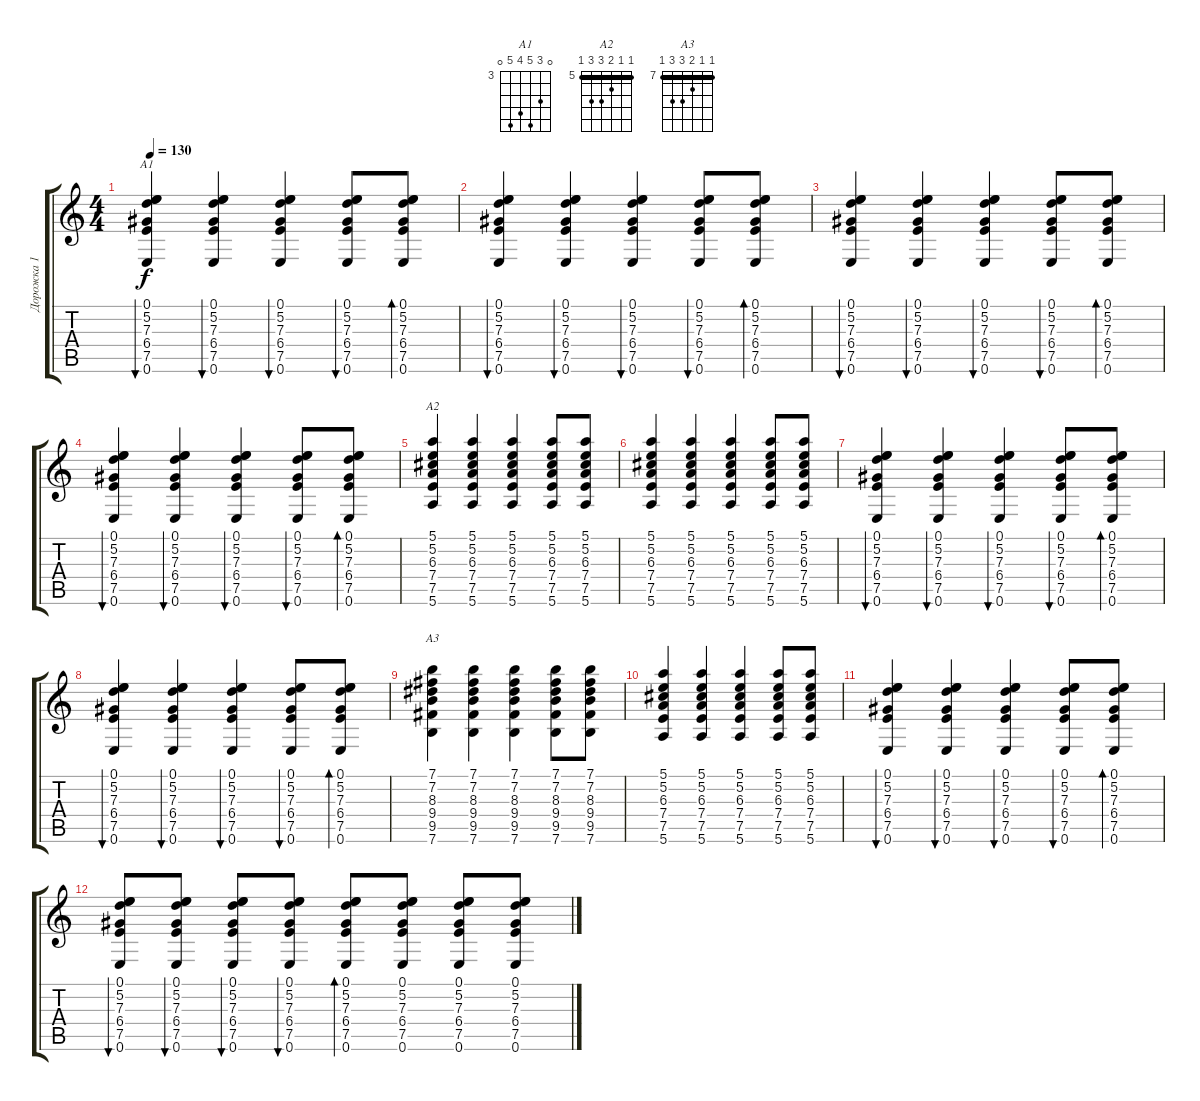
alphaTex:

\track ("Дорожка 1" "Дорожка 1") {instrument acousticguitarnylon}
\staff {score tabs}
\tuning (E4 B3 G3 D3 A2 E2) {hide}
\chord ("A1" 0 5 7 6 7 0) {firstfret 3}
\chord ("A2" 5 5 6 7 7 5) {firstfret 5 barre 5}
\chord ("A3" 7 7 8 9 9 7) {firstfret 7 barre 7}
\ts (4 4)
\tempo 130
\clef g2
\ks c
(0.1 5.2 7.3 6.4 7.5 0.6).4{bu 60 ch "A1" dy f instrument acousticguitarnylon} (0.1 5.2 7.3 6.4 7.5 0.6).4{bu 60} (0.1 5.2 7.3 6.4 7.5 0.6).4{bu 60} (0.1 5.2 7.3 6.4 7.5 0.6).8{bu 60} (0.1 5.2 7.3 6.4 7.5 0.6).8{bd 60} |
(0.1 5.2 7.3 6.4 7.5 0.6).4{bu 60} (0.1 5.2 7.3 6.4 7.5 0.6).4{bu 60} (0.1 5.2 7.3 6.4 7.5 0.6).4{bu 60} (0.1 5.2 7.3 6.4 7.5 0.6).8{bu 60} (0.1 5.2 7.3 6.4 7.5 0.6).8{bd 60} |
(0.1 5.2 7.3 6.4 7.5 0.6).4{bu 60} (0.1 5.2 7.3 6.4 7.5 0.6).4{bu 60} (0.1 5.2 7.3 6.4 7.5 0.6).4{bu 60} (0.1 5.2 7.3 6.4 7.5 0.6).8{bu 60} (0.1 5.2 7.3 6.4 7.5 0.6).8{bd 60} |
(0.1 5.2 7.3 6.4 7.5 0.6).4{bu 60} (0.1 5.2 7.3 6.4 7.5 0.6).4{bu 60} (0.1 5.2 7.3 6.4 7.5 0.6).4{bu 60} (0.1 5.2 7.3 6.4 7.5 0.6).8{bu 60} (0.1 5.2 7.3 6.4 7.5 0.6).8{bd 60} |
(5.1 5.2 6.3 7.4 7.5 5.6).4{ch "A2"} (5.1 5.2 6.3 7.4 7.5 5.6).4 (5.1 5.2 6.3 7.4 7.5 5.6).4 (5.1 5.2 6.3 7.4 7.5 5.6).8 (5.1 5.2 6.3 7.4 7.5 5.6).8 |
(5.1 5.2 6.3 7.4 7.5 5.6).4 (5.1 5.2 6.3 7.4 7.5 5.6).4 (5.1 5.2 6.3 7.4 7.5 5.6).4 (5.1 5.2 6.3 7.4 7.5 5.6).8 (5.1 5.2 6.3 7.4 7.5 5.6).8 |
(0.1 5.2 7.3 6.4 7.5 0.6).4{bu 60} (0.1 5.2 7.3 6.4 7.5 0.6).4{bu 60} (0.1 5.2 7.3 6.4 7.5 0.6).4{bu 60} (0.1 5.2 7.3 6.4 7.5 0.6).8{bu 60} (0.1 5.2 7.3 6.4 7.5 0.6).8{bd 60} |
(0.1 5.2 7.3 6.4 7.5 0.6).4{bu 60} (0.1 5.2 7.3 6.4 7.5 0.6).4{bu 60} (0.1 5.2 7.3 6.4 7.5 0.6).4{bu 60} (0.1 5.2 7.3 6.4 7.5 0.6).8{bu 60} (0.1 5.2 7.3 6.4 7.5 0.6).8{bd 60} |
(7.1 7.2 8.3 9.4 9.5 7.6).4{ch "A3"} (7.1 7.2 8.3 9.4 9.5 7.6).4 (7.1 7.2 8.3 9.4 9.5 7.6).4 (7.1 7.2 8.3 9.4 9.5 7.6).8 (7.1 7.2 8.3 9.4 9.5 7.6).8 |
(5.1 5.2 6.3 7.4 7.5 5.6).4 (5.1 5.2 6.3 7.4 7.5 5.6).4 (5.1 5.2 6.3 7.4 7.5 5.6).4 (5.1 5.2 6.3 7.4 7.5 5.6).8 (5.1 5.2 6.3 7.4 7.5 5.6).8 |
(0.1 5.2 7.3 6.4 7.5 0.6).4{bu 60} (0.1 5.2 7.3 6.4 7.5 0.6).4{bu 60} (0.1 5.2 7.3 6.4 7.5 0.6).4{bu 60} (0.1 5.2 7.3 6.4 7.5 0.6).8{bu 60} (0.1 5.2 7.3 6.4 7.5 0.6).8{bd 60} |
(0.1 5.2 7.3 6.4 7.5 0.6).8{bu 60} (0.1 5.2 7.3 6.4 7.5 0.6).8{bu 60} (0.1 5.2 7.3 6.4 7.5 0.6).8{bu 60} (0.1 5.2 7.3 6.4 7.5 0.6).8{bu 60} (0.1 5.2 7.3 6.4 7.5 0.6).8{bd 60} (0.1 5.2 7.3 6.4 7.5 0.6).8 (0.1 5.2 7.3 6.4 7.5 0.6).8 (0.1 5.2 7.3 6.4 7.5 0.6).8
